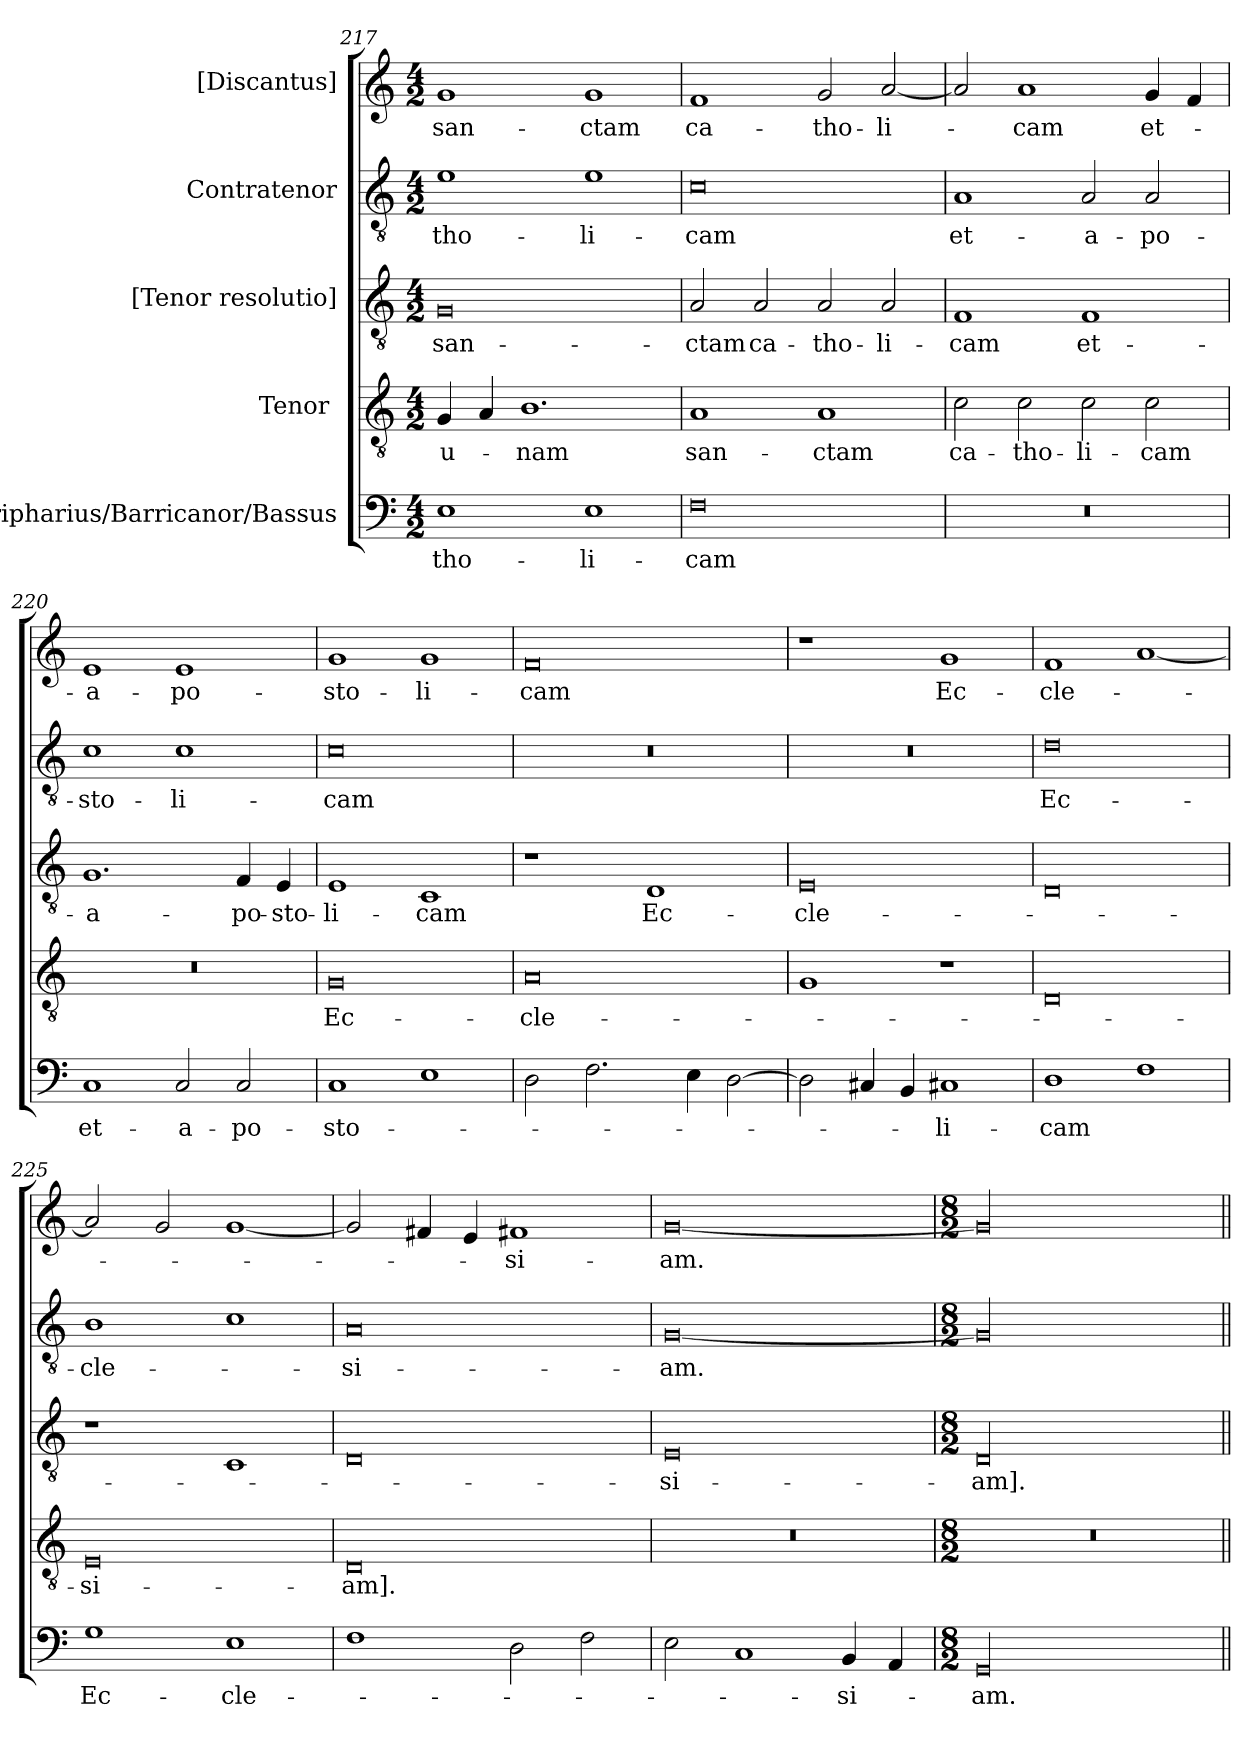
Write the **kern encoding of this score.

**kern	**text	**kern	**text	**kern	**text	**kern	**text	**kern	**text
*part5	*part5	*part4	*part4	*part3	*part3	*part2	*part2	*part1	*part1
*staff5	*staff5	*staff4	*staff4	*staff3	*staff3	*staff2	*staff2	*staff1	*staff1
*I"Barripharius/Barricanor/Bassus	*	*I"Tenor [2]	*	*I"[Tenor resolutio]	*	*I"Contratenor	*	*I"[Discantus]	*
*clefF4	*	*clefGv2	*	*clefGv2	*	*clefGv2	*	*clefG2	*
*k[]	*	*k[]	*	*k[]	*	*k[]	*	*k[]	*
*M4/2	*	*M4/2	*	*M4/2	*	*M4/2	*	*M4/2	*
=217	=217	=217	=217	=217	=217	=217	=217	=217	=217
1E\	-tho-	4G/	u-	0G/	san-	1e\	-tho-	1g/	san-
.	.	4A/	.	.	.	.	.	.	.
.	.	1.B\	-nam	.	.	.	.	.	.
1E\	-li-	.	.	.	.	1e\	-li-	1g/	-ctam
=218	=218	=218	=218	=218	=218	=218	=218	=218	=218
0F\	-cam	1A/	san-	2A/	-ctam	0c\	-cam	1f/	ca-
.	.	.	.	2A/	ca-	.	.	.	.
.	.	1A/	-ctam	2A/	-tho-	.	.	2g/	-tho-
.	.	.	.	2A/	-li-	.	.	[2a/	-li-
=219	=219	=219	=219	=219	=219	=219	=219	=219	=219
0r	.	2c\	ca-	1F/	-cam	1A/	et-	2a/]	.
.	.	2c\	-tho-	.	.	.	.	1a/	-cam
.	.	2c\	-li-	1F/	et-	2A/	a-	.	.
.	.	2c\	-cam	.	.	2A/	-po-	4g/	et-
.	.	.	.	.	.	.	.	4f/	.
=220	=220	=220	=220	=220	=220	=220	=220	=220	=220
1C/	et-	0r	.	1.G/	a-	1c\	-sto-	1e/	a-
2C/	a-	.	.	.	.	1c\	-li-	1e/	-po-
2C/	-po-	.	.	4F/	-po-	.	.	.	.
.	.	.	.	4E/	-sto-	.	.	.	.
=221	=221	=221	=221	=221	=221	=221	=221	=221	=221
1C/	-sto-	0G/	Ec-	1E/	-li-	0c\	-cam	1g/	-sto-
1E\	.	.	.	1C/	-cam	.	.	1g/	-li-
=222	=222	=222	=222	=222	=222	=222	=222	=222	=222
2D\	.	0A/	-cle-	1r	.	0r	.	0f/	-cam
2.F\	.	.	.	.	.	.	.	.	.
.	.	.	.	1D/	Ec-	.	.	.	.
4E\	.	.	.	.	.	.	.	.	.
[2D\	.	.	.	.	.	.	.	.	.
=223	=223	=223	=223	=223	=223	=223	=223	=223	=223
2D\]	.	1G/	.	0E/	-cle-	0r	.	1r	.
4C#X/	.	.	.	.	.	.	.	.	.
4BB/	.	.	.	.	.	.	.	.	.
1C#X/	-li-	1r	.	.	.	.	.	1g/	Ec-
=224	=224	=224	=224	=224	=224	=224	=224	=224	=224
1D\	-cam	0D/	.	0D/	.	0d\	Ec-	1f/	-cle-
1F\	.	.	.	.	.	.	.	[1a/	.
=225	=225	=225	=225	=225	=225	=225	=225	=225	=225
1G\	Ec-	0E/	-si-	1r	.	1B\	-cle-	2a/]	.
.	.	.	.	.	.	.	.	2g/	.
1E\	-cle-	.	.	1C/	.	1c\	.	[1g/	.
=226	=226	=226	=226	=226	=226	=226	=226	=226	=226
1F\	.	0D/	-am].	0D/	.	0A/	-si-	2g/]	.
.	.	.	.	.	.	.	.	4f#X/	.
.	.	.	.	.	.	.	.	4e/	.
2D\	.	.	.	.	.	.	.	1f#X/	-si-
2F\	.	.	.	.	.	.	.	.	.
=227	=227	=227	=227	=227	=227	=227	=227	=227	=227
2E\	.	0r	.	0E/	-si-	[0G/	-am.	[0g/	-am.
1C/	.	.	.	.	.	.	.	.	.
4BB/	-si-	.	.	.	.	.	.	.	.
4AA/	.	.	.	.	.	.	.	.	.
=228	=228	=228	=228	=228	=228	=228	=228	=228	=228
*M8/2	*	*M8/2	*	*M8/2	*	*M8/2	*	*M8/2	*
00GG/	-am.	00r	.	00D/	-am].	00G/]	.	00g/]	.
=||	=||	=||	=||	=||	=||	=||	=||	=||	=||
*-	*-	*-	*-	*-	*-	*-	*-	*-	*-
